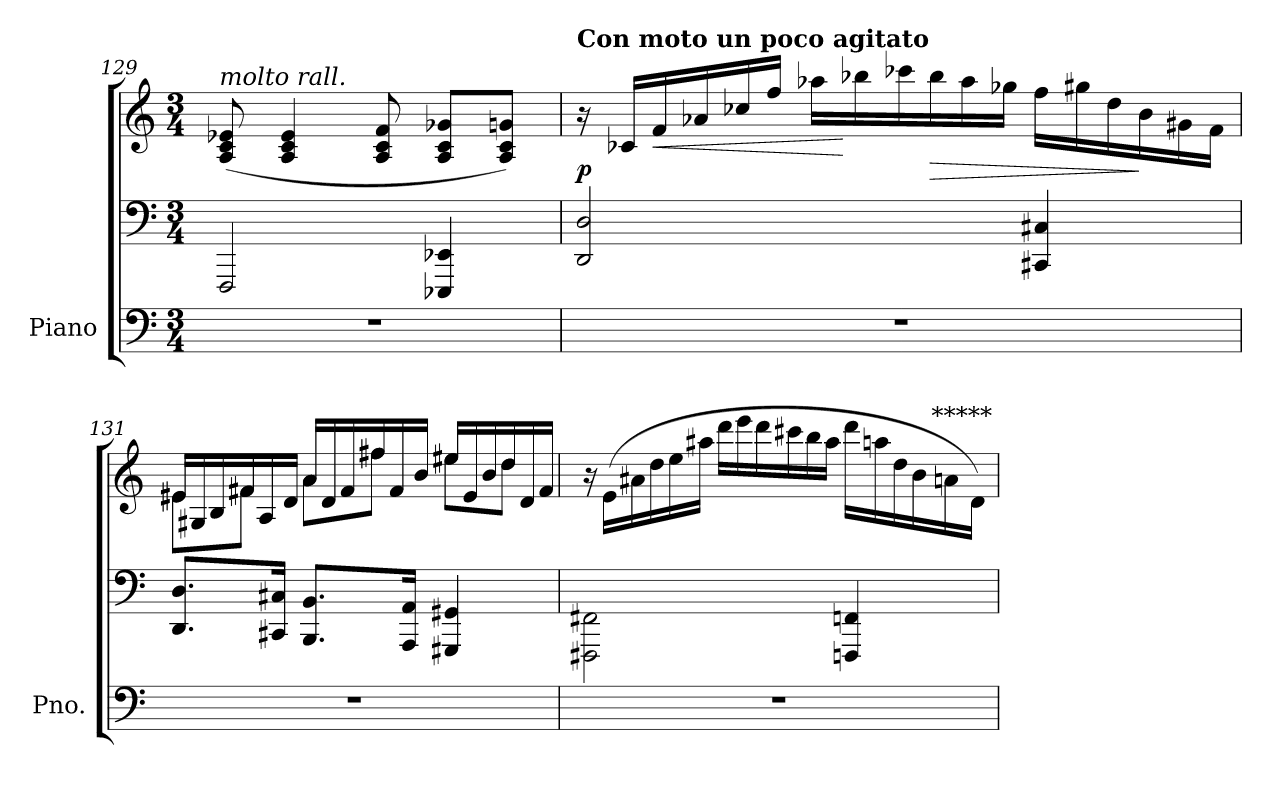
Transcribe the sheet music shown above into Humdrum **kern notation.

**kern	**kern	**kern	**dynam
*part1	*part1	*part1	*part1
*staff3	*staff2	*staff1	*staff1/2/3
*I"Piano	*	*	*
*I'Pno.	*	*	*
!!LO:LB:g=z
*clefF4	*clefF4	*clefG2	*
*k[]	*k[]	*k[]	*
*M3/4	*M3/4	*M3/4	*
=129	=129	=129	=129
*	*^	*	*
!	!	!	!LO:TX:a:i:t=molto rall.	!
2.r	2.ryy	2FFF/	(8A/ 8c/ 8e-X/	.
.	.	.	4A/ 4c/ 4e-/	.
.	.	.	8A/ 8c/ 8f/	.
.	.	4EEE-X/ 4EE-X/	8A/ 8c/ 8g-X/L	.
.	.	.	8A/ 8c/ 8gn/J)	.
=130	=130	=130	=130	=130
*	*8ba	*	*	*
*	*	*	*Xtuplet	*
!	!	!	!LO:TX:a:B:t=Con moto un poco agitato	!
!	!	!	!	!LO:DY:a=2
2.r	2.ryy	2DDD/ 2DD/	24r	p
.	.	.	24c-X/LL	.
!	!	!	!	!LO:HP:b
.	.	.	24f/	<
.	.	.	24a-X/	.
.	.	.	24cc-X/	.
.	.	.	24ff/JJ	.
.	.	.	24aa-X\LL	.
.	.	.	24bb-X\	[
.	.	.	24ccc-X\	.
!	!	!	!	!LO:HP:b
.	.	.	24bb-\	>
.	.	.	24aa-\	.
.	.	.	24gg-X\JJ	.
.	.	4CCC#X/ 4CC#X/	24ff\LL	.
.	.	.	24gg#X\	.
.	.	.	24dd\	.
.	.	.	24b\	]
.	.	.	24g#X\	.
.	.	.	24f\JJ	.
*	*v	*v	*	*
!!LO:LB:g=z
=131	=131	=131	=131
*	*X8ba	*	*
*	*	*^	*
2.r	8.DD/ 8.D/L	24e#X/LL	8e#\L	.
.	.	24G#X/	.	.
.	.	24B/	.	.
.	.	24f#X/	8f#\J	.
.	.	24A/	.	.
.	16CC#X/ 16C#X/Jk	.	.	.
.	.	24d/JJ	.	.
.	8.BBB/ 8.BB/L	24a/LL	8a\L	.
.	.	24d/	.	.
.	.	24f#/	.	.
.	.	24ff#X/	8ff#\J	.
.	.	24f#/	.	.
.	16AAA/ 16AA/Jk	.	.	.
.	.	24b/JJ	.	.
.	4GGG#X/ 4GG#X/	24ee#X/LL	8ee#\L	.
.	.	24e#/	.	.
.	.	24b/	.	.
.	.	24dd/	8dd\J	.
.	.	24d/	.	.
.	.	24f#/JJ	.	.
*	*	*v	*v	*
=132	=132	=132	=132
2.r	2FFF#X\ 2FF#X\	24r	.
.	.	(24e\LL	.
.	.	24a#X\	.
.	.	24dd\	.
.	.	24ee\	.
.	.	24aa#X\JJ	.
.	.	24ddd\LL	.
.	.	24eee\	.
.	.	24ddd\	.
.	.	24ccc#X\	.
.	.	24bb\	.
.	.	24aa#\JJ	.
.	4FFFn/ 4FFn/	24ddd\LL	.
.	.	24aan\	.
.	.	24dd\	.
.	.	24b\	.
!	!	!LO:TX:a:t=*****	!
.	.	24an\	.
.	.	24d\JJ)	.
=	=	=	=
*-	*-	*-	*-
